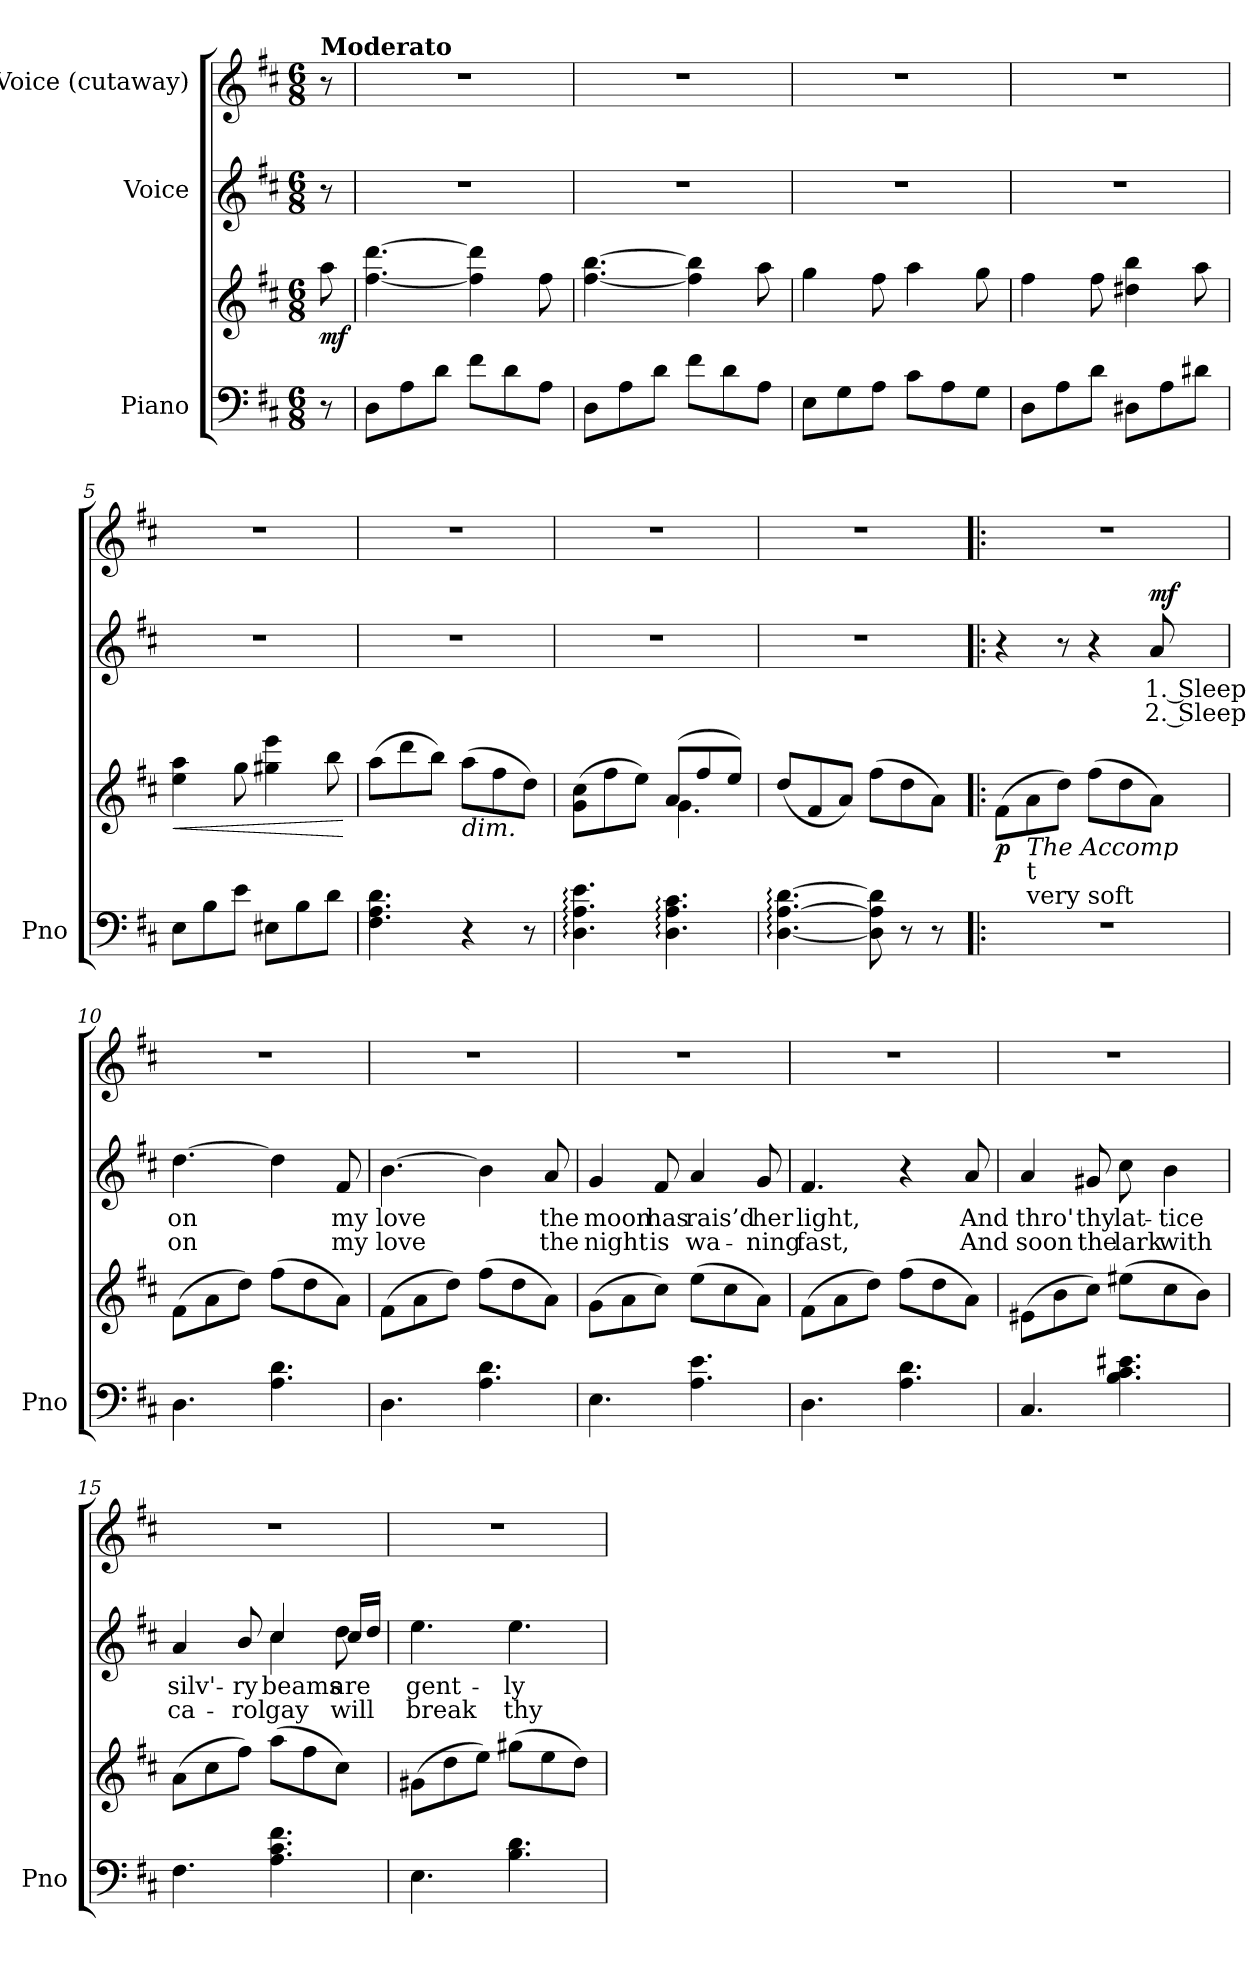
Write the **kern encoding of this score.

**kern	**kern	**dynam	**kern	**text	**text	**dynam	**kern
*part3	*part3	*part3	*part2	*part2	*part2	*part2	*part1
*staff4	*staff3	*staff3/4	*staff2	*staff2	*staff2	*staff2	*staff1
*I"Piano	*	*	*I"Voice	*	*	*	*I"Voice (cutaway)
*I'Pno	*	*	*	*	*	*	*
*clefF4	*clefG2	*	*clefG2	*	*	*	*clefG2
*k[f#c#]	*k[f#c#]	*	*k[f#c#]	*	*	*	*k[f#c#]
*M6/8	*M6/8	*	*M6/8	*	*	*	*M6/8
=	=	=	=	=	=	=	=
!	!	!	!	!	!	!	!LO:TX:a:B:t=Moderato
!	!	!LO:DY:b	!	!	!	!	!
8r	8aa\	mf	8r	.	.	.	8r
=1	=1	=1	=1	=1	=1	=1	=1
8D\L	[4.ff#\ [4.ddd\	.	2.r	.	.	.	2.r
8A\	.	.	.	.	.	.	.
8d\J	.	.	.	.	.	.	.
8f#\L	4ff#\] 4ddd\]	.	.	.	.	.	.
8d\	.	.	.	.	.	.	.
8A\J	8ff#\	.	.	.	.	.	.
=2	=2	=2	=2	=2	=2	=2	=2
8D\L	[4.ff#\ [4.bb\	.	2.r	.	.	.	2.r
8A\	.	.	.	.	.	.	.
8d\J	.	.	.	.	.	.	.
8f#\L	4ff#\] 4bb\]	.	.	.	.	.	.
8d\	.	.	.	.	.	.	.
8A\J	8aa\	.	.	.	.	.	.
=3	=3	=3	=3	=3	=3	=3	=3
8E\L	4gg\	.	2.r	.	.	.	2.r
8G\	.	.	.	.	.	.	.
8A\J	8ff#\	.	.	.	.	.	.
8c#\L	4aa\	.	.	.	.	.	.
8A\	.	.	.	.	.	.	.
8G\J	8gg\	.	.	.	.	.	.
=4	=4	=4	=4	=4	=4	=4	=4
8D\L	4ff#\	.	2.r	.	.	.	2.r
8A\	.	.	.	.	.	.	.
8d\J	8ff#\	.	.	.	.	.	.
8D#X\L	4dd#X\ 4bb\	.	.	.	.	.	.
8A\	.	.	.	.	.	.	.
8d#X\J	8aa\	.	.	.	.	.	.
!!LO:LB:g=z
=5	=5	=5	=5	=5	=5	=5	=5
!	!	!LO:HP:b	!	!	!	!	!
8E\L	4ee\ 4aa\	<	2.r	.	.	.	2.r
8B\	.	.	.	.	.	.	.
8e\J	8gg\	.	.	.	.	.	.
8E#X\L	4gg#X\ 4eee\	.	.	.	.	.	.
8B\	.	.	.	.	.	.	.
8d\J	8bb\	.	.	.	.	.	.
.	.	[	.	.	.	.	.
=6	=6	=6	=6	=6	=6	=6	=6
4.F#\ 4.A\ 4.d\	(>8aa\L	.	2.r	.	.	.	2.r
.	8ddd\	.	.	.	.	.	.
.	8bb\J)	.	.	.	.	.	.
!	!LO:TX:b:i:t=dim.	!	!	!	!	!	!
4r	(>8aa\L	.	.	.	.	.	.
.	8ff#\	.	.	.	.	.	.
8r	8dd\J)	.	.	.	.	.	.
=7	=7	=7	=7	=7	=7	=7	=7
*	*^	*	*	*	*	*	*
4.D\: 4.A\: 4.e\:	(>8g\ 8cc#\L	4.ryy	.	2.r	.	.	.	2.r
.	8ff#\	.	.	.	.	.	.	.
.	8ee\J)	.	.	.	.	.	.	.
4.D\: 4.A\: 4.c#\:	(>8a/L	4.g\	.	.	.	.	.	.
.	8ff#/	.	.	.	.	.	.	.
.	8ee/J)	.	.	.	.	.	.	.
*	*v	*v	*	*	*	*	*	*
=8	=8	=8	=8	=8	=8	=8	=8
[4.D\: [4.A\: [4.d\:	(<8dd/L	.	2.r	.	.	.	2.r
.	8f#/	.	.	.	.	.	.
.	8a/J)	.	.	.	.	.	.
8D\] 8A\] 8d\]	(>8ff#\L	.	.	.	.	.	.
8r	8dd\	.	.	.	.	.	.
8r	8a\J)	.	.	.	.	.	.
!!LO:LB:g=z
=9!|:	=9!|:	=9!|:	=9!|:	=9!|:	=9!|:	=9!|:	=9!|:
!	!	!LO:DY:b	!	!	!	!	!
2.r	(>8f#\L	p	4r	.	.	.	2.r
!	!LO:TX:b:i:t=The Accomp	!	!	!	!	!	!
!	!LO:TX:b:t=t	!	!	!	!	!	!
!	!LO:TX:b:t=very soft	!	!	!	!	!	!
.	8a\	.	.	.	.	.	.
.	8dd\J)	.	8r	.	.	.	.
.	(>8ff#\L	.	4r	.	.	.	.
.	8dd\	.	.	.	.	.	.
!	!	!	!	!LO:LY:b	!LO:LY:b	!LO:DY:a	!
.	8a\J)	.	8a/	1. Sleep	2. Sleep	mf	.
=10	=10	=10	=10	=10	=10	=10	=10
!	!	!	!	!LO:LY:b	!LO:LY:b	!	!
4.D\	(>8f#\L	.	[4.dd\	on	on	.	2.r
.	8a\	.	.	.	.	.	.
.	8dd\J)	.	.	.	.	.	.
4.A\ 4.d\	(>8ff#\L	.	4dd\]	.	.	.	.
.	8dd\	.	.	.	.	.	.
!	!	!	!	!LO:LY:b	!LO:LY:b	!	!
.	8a\J)	.	8f#/	my	my	.	.
=11	=11	=11	=11	=11	=11	=11	=11
!	!	!	!	!LO:LY:b	!LO:LY:b	!	!
4.D\	(>8f#\L	.	[4.b\	love	love	.	2.r
.	8a\	.	.	.	.	.	.
.	8dd\J)	.	.	.	.	.	.
4.A\ 4.d\	(>8ff#\L	.	4b\]	.	.	.	.
.	8dd\	.	.	.	.	.	.
!	!	!	!	!LO:LY:b	!LO:LY:b	!	!
.	8a\J)	.	8a/	the	the	.	.
=12	=12	=12	=12	=12	=12	=12	=12
!	!	!	!	!LO:LY:b	!LO:LY:b	!	!
4.E\	(>8g\L	.	4g/	moon	night	.	2.r
.	8a\	.	.	.	.	.	.
!	!	!	!	!LO:LY:b	!LO:LY:b	!	!
.	8cc#\J)	.	8f#/	has	is	.	.
!	!	!	!	!LO:LY:b	!LO:LY:b	!	!
4.A\ 4.e\	(>8ee\L	.	4a/	rais’d	wa-	.	.
.	8cc#\	.	.	.	.	.	.
!	!	!	!	!LO:LY:b	!LO:LY:b	!	!
.	8a\J)	.	8g/	her	-ning	.	.
=13	=13	=13	=13	=13	=13	=13	=13
!	!	!	!	!LO:LY:b	!LO:LY:b	!	!
4.D\	(>8f#\L	.	4.f#/	light,	fast,	.	2.r
.	8a\	.	.	.	.	.	.
.	8dd\J)	.	.	.	.	.	.
4.A\ 4.d\	(>8ff#\L	.	4r	.	.	.	.
.	8dd\	.	.	.	.	.	.
!	!	!	!	!LO:LY:b	!LO:LY:b	!	!
.	8a\J)	.	8a/	And	And	.	.
!!LO:LB:g=z
=14	=14	=14	=14	=14	=14	=14	=14
!	!	!	!	!LO:LY:b	!LO:LY:b	!	!
4.C#/	(>8e#X\L	.	4a/	thro'	soon	.	2.r
.	8b\	.	.	.	.	.	.
!	!	!	!	!LO:LY:b	!LO:LY:b	!	!
.	8cc#\J)	.	8g#X/	thy	the	.	.
!	!	!	!	!LO:LY:b	!LO:LY:b	!	!
4.B\ 4.c#\ 4.e#X\	(>8ee#X\L	.	8cc#\	lat-	lark	.	.
!	!	!	!	!LO:LY:b	!LO:LY:b	!	!
.	8cc#\	.	4b\	-tice	with	.	.
.	8b\J)	.	.	.	.	.	.
=15	=15	=15	=15	=15	=15	=15	=15
!	!	!	!	!LO:LY:b	!LO:LY:b	!	!
*	*	*	*^	*	*	*	*
4.F#\	(>8a\L	.	4a/	4.ryy	silv'-	ca-	.	2.r
.	8cc#\	.	.	.	.	.	.	.
!	!	!	!	!	!LO:LY:b	!LO:LY:b	!	!
.	8ff#\J)	.	8b/	.	-ry	-rol	.	.
!	!	!	!	!	!LO:LY:b	!LO:LY:b	!	!
4.A\ 4.c#\ 4.f#\	(>8aa\L	.	4cc#/	4cc#\	beams	gay	.	.
.	8ff#\	.	.	.	.	.	.	.
!	!	!	!	!	!LO:LY:b	!LO:LY:b	!	!
.	8cc#\J)	.	8dd\	16cc#/LL	are	will	.	.
.	.	.	.	16dd/JJ	.	.	.	.
=16	=16	=16	=16	=16	=16	=16	=16	=16
!	!	!	!	!	!LO:LY:b	!LO:LY:b	!	!
*	*	*	*v	*v	*	*	*	*
4.E\	(>8g#X\L	.	4.ee\	gent-	break	.	2.r
.	8dd\	.	.	.	.	.	.
.	8ee\J)	.	.	.	.	.	.
!	!	!	!	!LO:LY:b	!LO:LY:b	!	!
4.B\ 4.d\	(>8gg#X\L	.	4.ee\	-ly	thy	.	.
.	8ee\	.	.	.	.	.	.
.	8dd\J)	.	.	.	.	.	.
=	=	=	=	=	=	=	=
*-	*-	*-	*-	*-	*-	*-	*-
